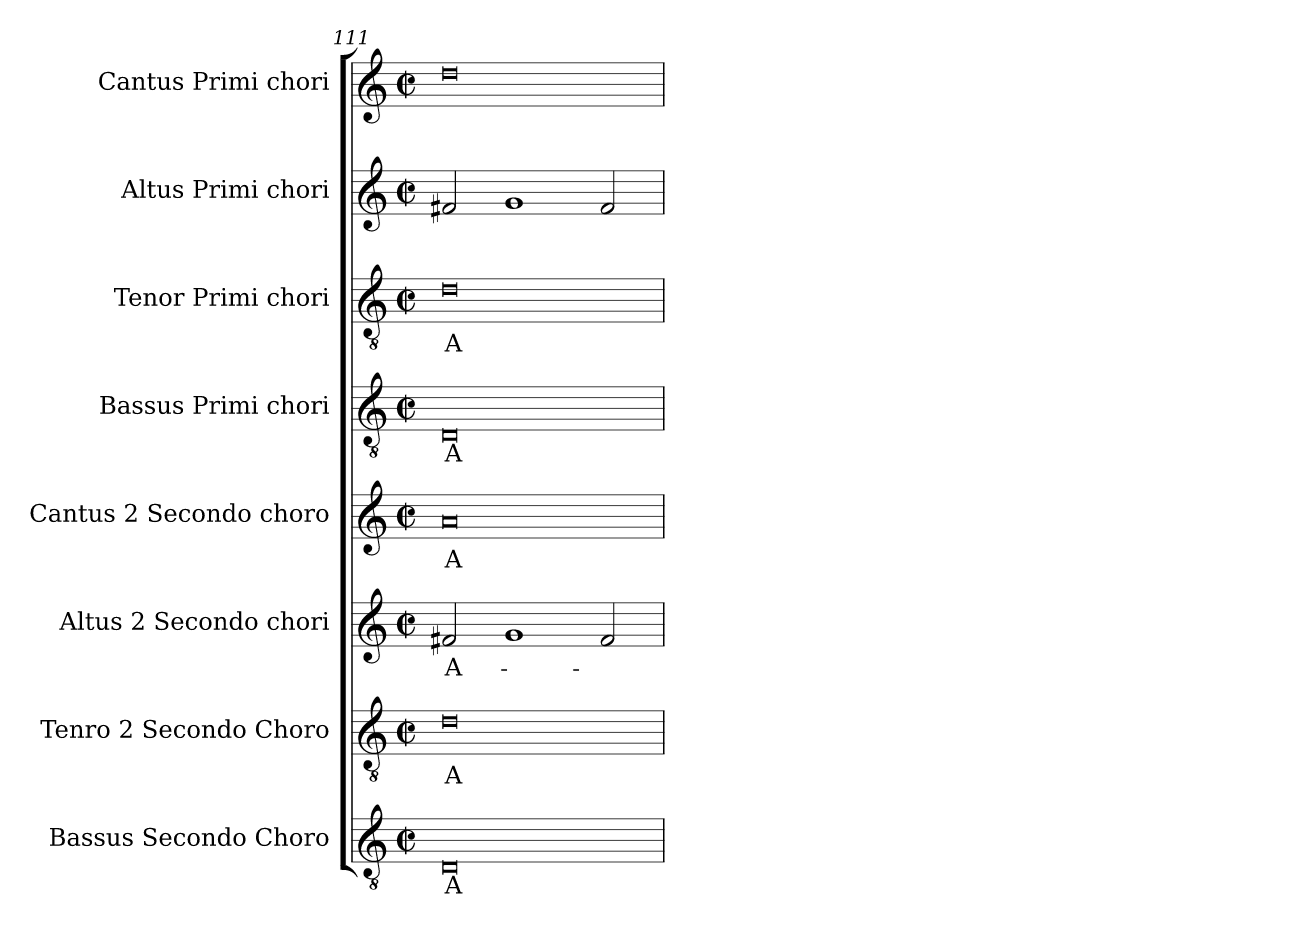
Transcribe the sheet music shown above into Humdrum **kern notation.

**kern	**text	**kern	**text	**kern	**text	**kern	**text	**kern	**text	**kern	**text	**kern	**kern
*part8	*part8	*part7	*part7	*part6	*part6	*part5	*part5	*part4	*part4	*part3	*part3	*part2	*part1
*staff8	*staff8	*staff7	*staff7	*staff6	*staff6	*staff5	*staff5	*staff4	*staff4	*staff3	*staff3	*staff2	*staff1
*I"Bassus  Secondo Choro	*	*I"Tenro 2  Secondo Choro	*	*I"Altus 2  Secondo chori	*	*I"Cantus 2  Secondo choro	*	*I"Bassus  Primi chori	*	*I"Tenor  Primi chori	*	*I"Altus  Primi chori	*I"Cantus  Primi chori
*I'Ch	*	*I'Ch	*	*I'Ch	*	*I'Ch	*	*I'Ch	*	*I'Ch	*	*I'Ch	*I'Ch
*clefGv2	*	*clefGv2	*	*clefG2	*	*clefG2	*	*clefGv2	*	*clefGv2	*	*clefG2	*clefG2
*M2/2	*	*M2/2	*	*M2/2	*	*M2/2	*	*M2/2	*	*M2/2	*	*M2/2	*M2/2
*met(c|)	*	*met(c|)	*	*met(c|)	*	*met(c|)	*	*met(c|)	*	*met(c|)	*	*met(c|)	*met(c|)
=111	=111	=111	=111	=111	=111	=111	=111	=111	=111	=111	=111	=111	=111
!	!LO:LY:b:cj	!	!LO:LY:b:cj	!	!LO:LY:b:cj	!	!LO:LY:b:cj	!	!LO:LY:b:cj	!	!LO:LY:b:cj	!	!
0D	A-	0d	A-	2f#X/	A-	0a	A-	0D	A-	0d	A-	2f#X/	0dd
.	.	.	.	1g	.	.	.	.	.	.	.	1g	.
.	.	.	.	2f#/	.	.	.	.	.	.	.	2f#/	.
=	=	=	=	=	=	=	=	=	=	=	=	=	=
*-	*-	*-	*-	*-	*-	*-	*-	*-	*-	*-	*-	*-	*-
